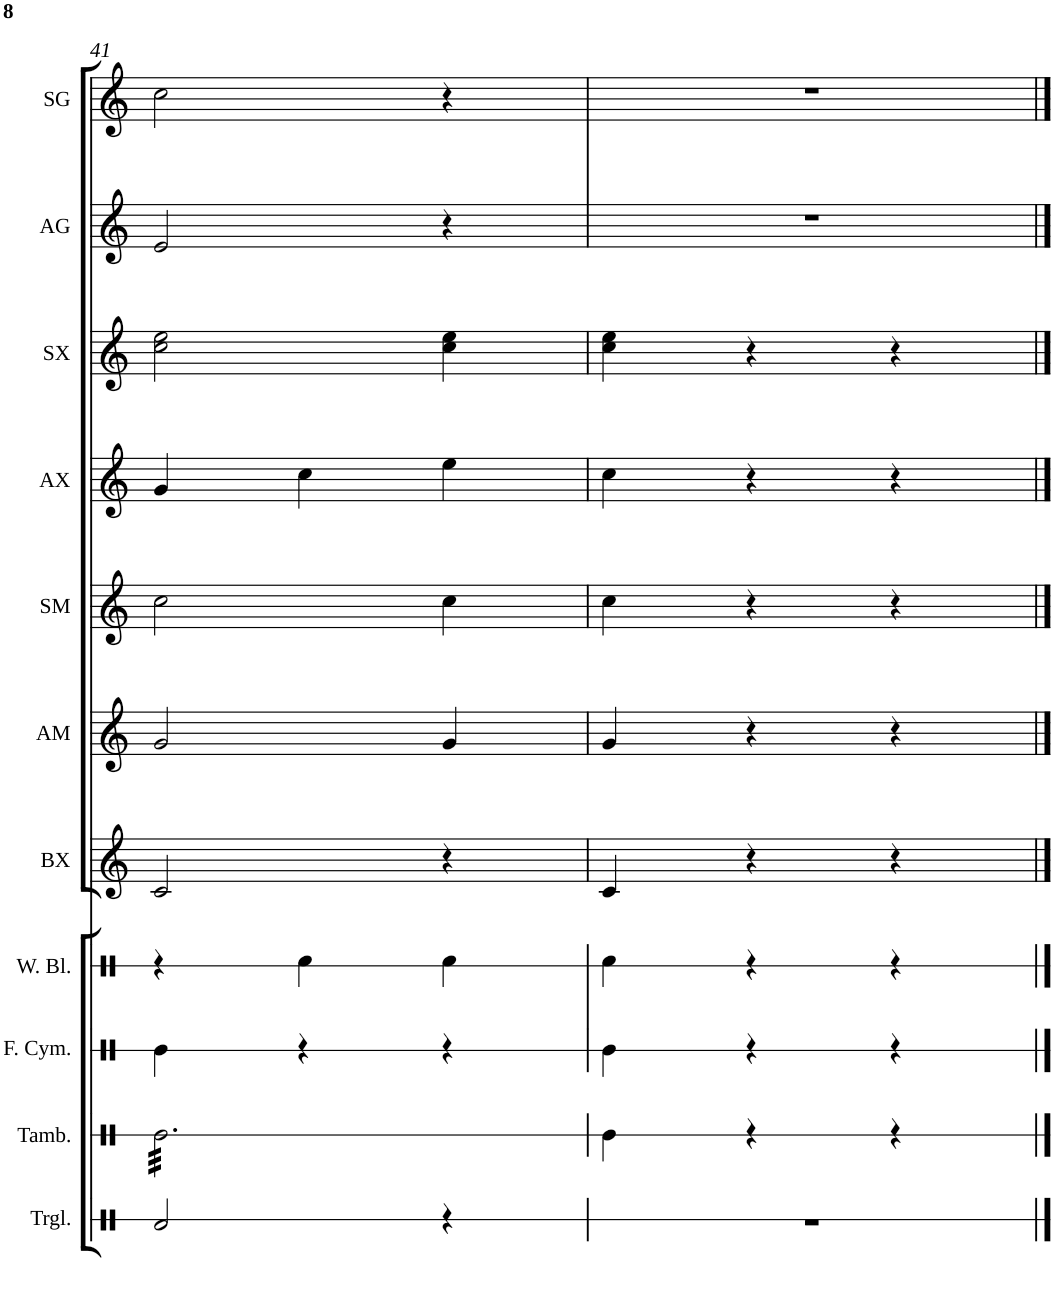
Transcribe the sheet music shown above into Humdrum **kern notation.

**kern	**kern	**kern	**kern	**kern	**kern	**kern	**kern	**kern	**kern	**kern
*part11	*part10	*part9	*part8	*part7	*part6	*part5	*part4	*part3	*part2	*part1
*staff11	*staff10	*staff9	*staff8	*staff7	*staff6	*staff5	*staff4	*staff3	*staff2	*staff1
*I"Triangle	*I"Tambourine	*I"Finger Cymbals	*I"Wood Blocks	*I"Bass Xylophone	*I"Alto Metallophone	*I"Soprano Metallophone	*I"Alto Xylophone	*I"Soprano Xylophone	*I"Alto Glockenspiel	*I"Soprano Glockenspiel
*I'Trgl.	*I'Tamb.	*I'F. Cym.	*I'W. Bl.	*I'BX	*I'AM	*I'SM	*I'AX	*I'SX	*I'AG	*I'SG
!!LO:PB:g=z
*clefX	*clefX	*clefX	*clefX	*clefG2	*clefG2	*clefG2	*clefG2	*clefG2	*clefG2	*clefG2
*	*	*	*	*Trd7c12	*	*Trd-7c-12	*	*Trd-7c-12	*Trd-7c-12	*Trd-14c-24
*k[]	*k[]	*k[]	*k[]	*k[]	*k[]	*k[]	*k[]	*k[]	*k[]	*k[]
*M3/4	*M3/4	*M3/4	*M3/4	*M3/4	*M3/4	*M3/4	*M3/4	*M3/4	*M3/4	*M3/4
=41	=41	=41	=41	=41	=41	=41	=41	=41	=41	=41
*	*tremolo	*	*	*	*	*	*	*	*	*
2Rd/	32Re\LLL	4Re\	4r	2c/	2g/	2cc\	4g/	2cc\ 2ee\	2e/	2cc\
.	32Re\	.	.	.	.	.	.	.	.	.
.	32Re\	.	.	.	.	.	.	.	.	.
.	32Re\	.	.	.	.	.	.	.	.	.
.	32Re\	.	.	.	.	.	.	.	.	.
.	32Re\	.	.	.	.	.	.	.	.	.
.	32Re\	.	.	.	.	.	.	.	.	.
.	32Re\	.	.	.	.	.	.	.	.	.
.	32Re\	4r	4Rf\	.	.	.	4cc\	.	.	.
.	32Re\	.	.	.	.	.	.	.	.	.
.	32Re\	.	.	.	.	.	.	.	.	.
.	32Re\	.	.	.	.	.	.	.	.	.
.	32Re\	.	.	.	.	.	.	.	.	.
.	32Re\	.	.	.	.	.	.	.	.	.
.	32Re\	.	.	.	.	.	.	.	.	.
.	32Re\	.	.	.	.	.	.	.	.	.
4r	32Re\	4r	4Rf\	4r	4g/	4cc\	4ee\	4cc\ 4ee\	4r	4r
.	32Re\	.	.	.	.	.	.	.	.	.
.	32Re\	.	.	.	.	.	.	.	.	.
.	32Re\	.	.	.	.	.	.	.	.	.
.	32Re\	.	.	.	.	.	.	.	.	.
.	32Re\	.	.	.	.	.	.	.	.	.
.	32Re\	.	.	.	.	.	.	.	.	.
.	32Re\JJJ	.	.	.	.	.	.	.	.	.
*	*Xtremolo	*	*	*	*	*	*	*	*	*
=42	=42	=42	=42	=42	=42	=42	=42	=42	=42	=42
2.r	4Re\	4Re\	4Rf\	4c/	4g/	4cc\	4cc\	4cc\ 4ee\	2.r	2.r
.	4r	4r	4r	4r	4r	4r	4r	4r	.	.
.	4r	4r	4r	4r	4r	4r	4r	4r	.	.
==	==	==	==	==	==	==	==	==	==	==
*-	*-	*-	*-	*-	*-	*-	*-	*-	*-	*-
